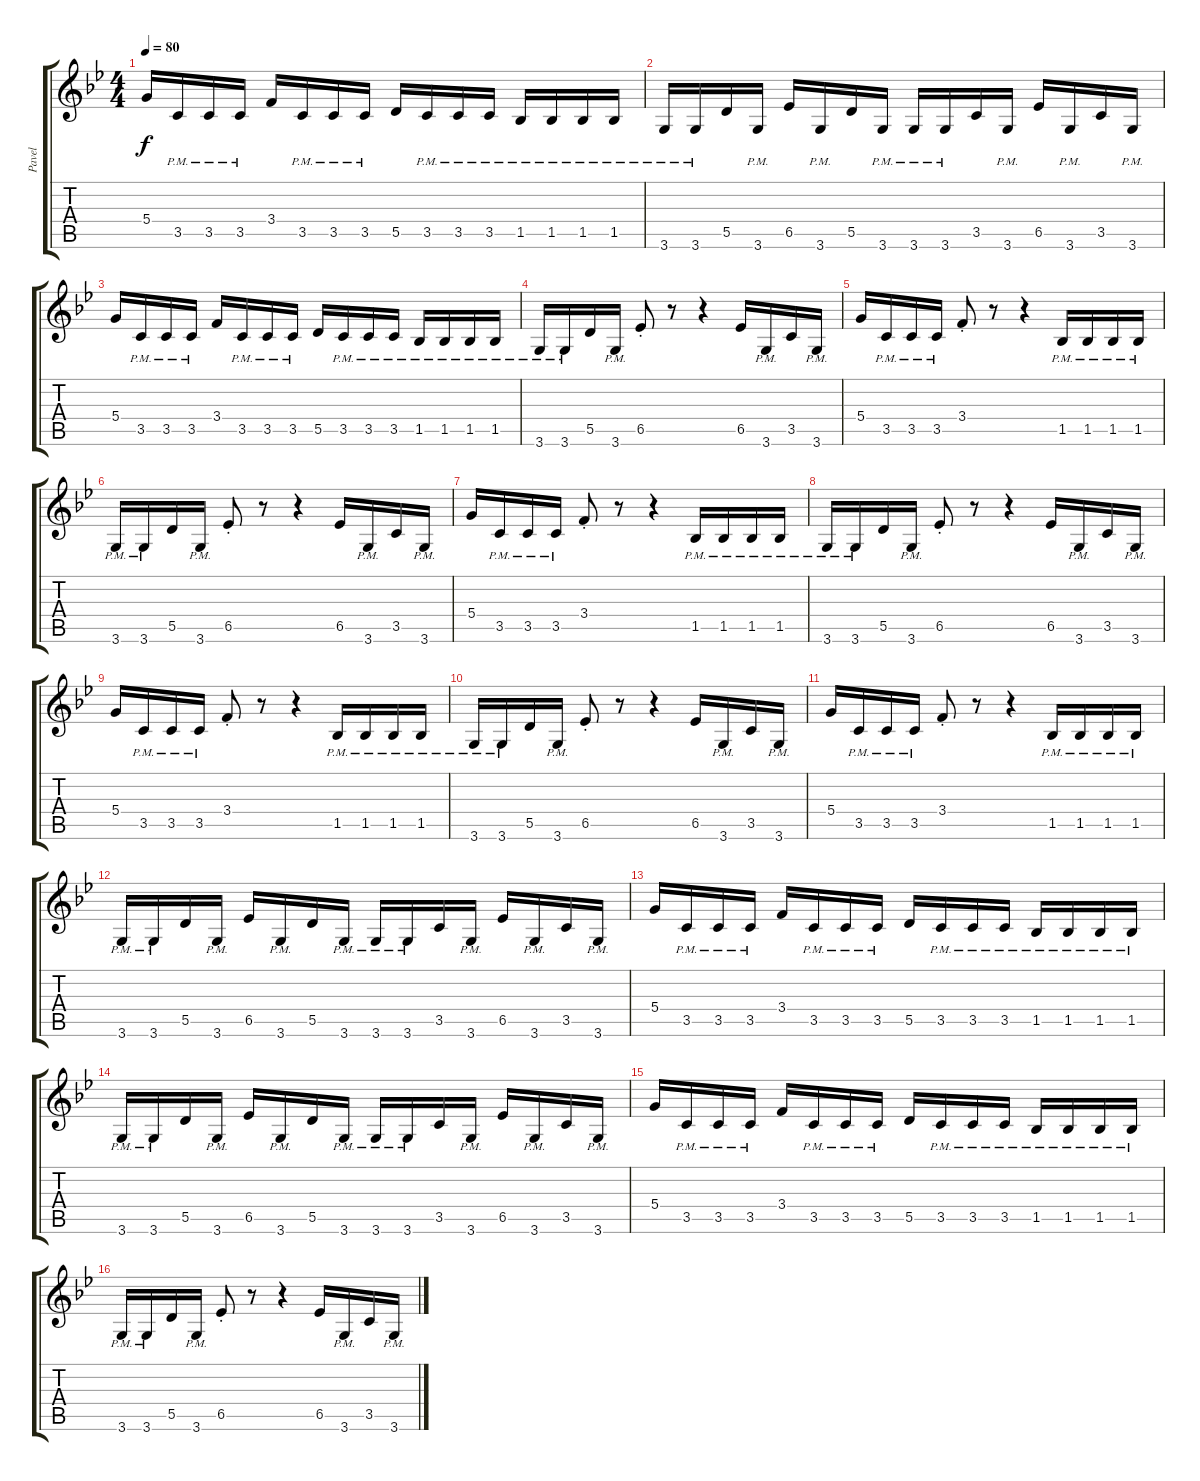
\track ("Pavel" "Pavel") {instrument distortionguitar}
\staff {score tabs}
\tuning (E4 B3 G3 D3 A2 E2) {hide}
\ts (4 4)
\tempo 80
\clef g2
\ks gminor
5.4.16{dy f} 3.5{pm}.16 3.5{pm}.16 3.5{pm}.16 3.4.16 3.5{pm}.16 3.5{pm}.16 3.5{pm}.16 5.5.16 3.5{pm}.16 3.5{pm}.16 3.5{pm}.16 1.5{pm}.16 1.5{pm}.16 1.5{pm}.16 1.5{pm}.16 |
3.6{pm}.16 3.6{pm}.16 5.5.16 3.6{pm}.16 6.5.16 3.6{pm}.16 5.5.16 3.6{pm}.16 3.6{pm}.16 3.6{pm}.16 3.5.16 3.6{pm}.16 6.5.16 3.6{pm}.16 3.5.16 3.6{pm}.16 |
5.4.16 3.5{pm}.16 3.5{pm}.16 3.5{pm}.16 3.4.16 3.5{pm}.16 3.5{pm}.16 3.5{pm}.16 5.5.16 3.5{pm}.16 3.5{pm}.16 3.5{pm}.16 1.5{pm}.16 1.5{pm}.16 1.5{pm}.16 1.5{pm}.16 |
3.6{pm}.16 3.6{pm}.16 5.5.16 3.6{pm}.16 6.5{st}.8 r.8 r.4 6.5.16 3.6{pm}.16 3.5.16 3.6{pm}.16 |
5.4.16 3.5{pm}.16 3.5{pm}.16 3.5{pm}.16 3.4{st}.8 r.8 r.4 1.5{pm}.16 1.5{pm}.16 1.5{pm}.16 1.5{pm}.16 |
3.6{pm}.16 3.6{pm}.16 5.5.16 3.6{pm}.16 6.5{st}.8 r.8 r.4 6.5.16 3.6{pm}.16 3.5.16 3.6{pm}.16 |
5.4.16 3.5{pm}.16 3.5{pm}.16 3.5{pm}.16 3.4{st}.8 r.8 r.4 1.5{pm}.16 1.5{pm}.16 1.5{pm}.16 1.5{pm}.16 |
3.6{pm}.16 3.6{pm}.16 5.5.16 3.6{pm}.16 6.5{st}.8 r.8 r.4 6.5.16 3.6{pm}.16 3.5.16 3.6{pm}.16 |
5.4.16 3.5{pm}.16 3.5{pm}.16 3.5{pm}.16 3.4{st}.8 r.8 r.4 1.5{pm}.16 1.5{pm}.16 1.5{pm}.16 1.5{pm}.16 |
3.6{pm}.16 3.6{pm}.16 5.5.16 3.6{pm}.16 6.5{st}.8 r.8 r.4 6.5.16 3.6{pm}.16 3.5.16 3.6{pm}.16 |
5.4.16 3.5{pm}.16 3.5{pm}.16 3.5{pm}.16 3.4{st}.8 r.8 r.4 1.5{pm}.16 1.5{pm}.16 1.5{pm}.16 1.5{pm}.16 |
3.6{pm}.16 3.6{pm}.16 5.5.16 3.6{pm}.16 6.5.16 3.6{pm}.16 5.5.16 3.6{pm}.16 3.6{pm}.16 3.6{pm}.16 3.5.16 3.6{pm}.16 6.5.16 3.6{pm}.16 3.5.16 3.6{pm}.16 |
5.4.16 3.5{pm}.16 3.5{pm}.16 3.5{pm}.16 3.4.16 3.5{pm}.16 3.5{pm}.16 3.5{pm}.16 5.5.16 3.5{pm}.16 3.5{pm}.16 3.5{pm}.16 1.5{pm}.16 1.5{pm}.16 1.5{pm}.16 1.5{pm}.16 |
3.6{pm}.16 3.6{pm}.16 5.5.16 3.6{pm}.16 6.5.16 3.6{pm}.16 5.5.16 3.6{pm}.16 3.6{pm}.16 3.6{pm}.16 3.5.16 3.6{pm}.16 6.5.16 3.6{pm}.16 3.5.16 3.6{pm}.16 |
5.4.16 3.5{pm}.16 3.5{pm}.16 3.5{pm}.16 3.4.16 3.5{pm}.16 3.5{pm}.16 3.5{pm}.16 5.5.16 3.5{pm}.16 3.5{pm}.16 3.5{pm}.16 1.5{pm}.16 1.5{pm}.16 1.5{pm}.16 1.5{pm}.16 |
3.6{pm}.16 3.6{pm}.16 5.5.16 3.6{pm}.16 6.5{st}.8 r.8 r.4 6.5.16 3.6{pm}.16 3.5.16 3.6{pm}.16
